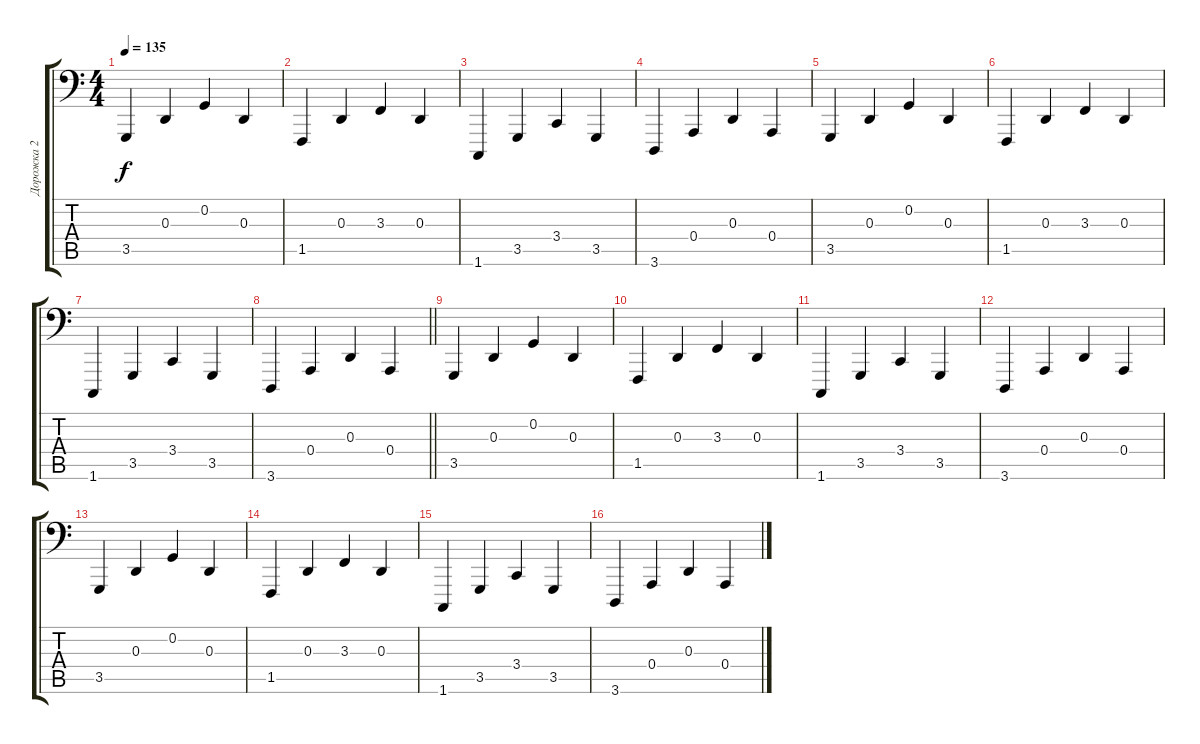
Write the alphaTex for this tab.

\track ("Дорожка 2" "Дорожка 2") {instrument acousticgrandpiano}
\staff {score tabs}
\tuning (C3 G2 D2 A1 E1 B0) {hide}
\ts (4 4)
\tempo 135
\clef f4
\ks c
3.5.4{dy f} 0.3.4 0.2.4 0.3.4 |
1.5.4 0.3.4 3.3.4 0.3.4 |
1.6.4 3.5.4 3.4.4 3.5.4 |
3.6.4 0.4.4 0.3.4 0.4.4 |
3.5.4 0.3.4 0.2.4 0.3.4 |
1.5.4 0.3.4 3.3.4 0.3.4 |
1.6.4 3.5.4 3.4.4 3.5.4 |
\barLineRight lightlight
3.6.4 0.4.4 0.3.4 0.4.4 |
3.5.4 0.3.4 0.2.4 0.3.4 |
1.5.4 0.3.4 3.3.4 0.3.4 |
1.6.4 3.5.4 3.4.4 3.5.4 |
3.6.4 0.4.4 0.3.4 0.4.4 |
3.5.4 0.3.4 0.2.4 0.3.4 |
1.5.4 0.3.4 3.3.4 0.3.4 |
1.6.4 3.5.4 3.4.4 3.5.4 |
3.6.4 0.4.4 0.3.4 0.4.4
